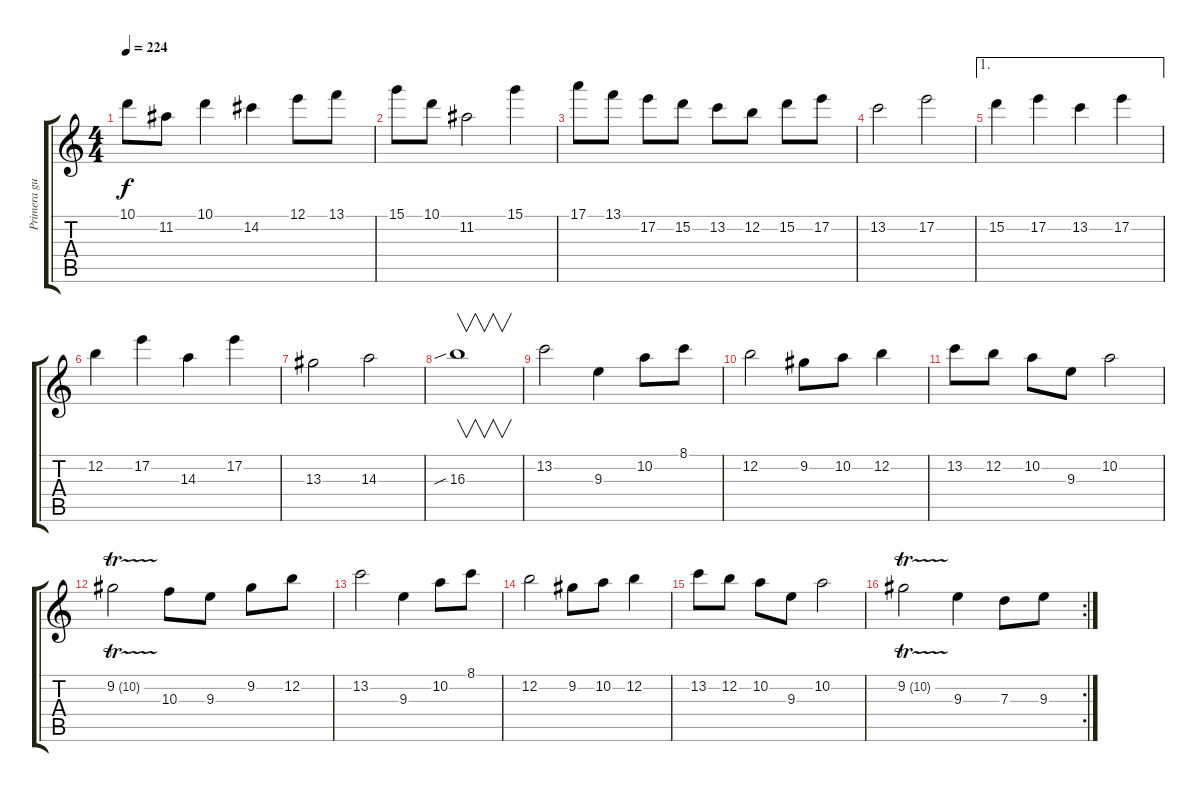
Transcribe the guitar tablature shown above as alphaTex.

\track ("Primera guitarra" "Primera gu") {instrument distortionguitar}
\staff {score tabs}
\tuning (E4 B3 G3 D3 A2 E2) {hide}
\ts (4 4)
\tempo 224
\clef g2
\ks c
10.1.8{dy f} 11.2.8 10.1.4 14.2.4 12.1.8 13.1.8 |
15.1.8 10.1.8 11.2.2 15.1.4 |
17.1.8 13.1.8 17.2.8 15.2.8 13.2.8 12.2.8 15.2.8 17.2.8 |
13.2.2 17.2.2 |
\ae 1
15.2.4 17.2.4 13.2.4 17.2.4 |
12.2.4 17.2.4 14.3.4 17.2.4 |
13.3.2 14.3.2 |
16.3{sib}.1{v} |
13.2.2 9.3.4 10.2.8 8.1.8 |
12.2.2 9.2.8 10.2.8 12.2.4 |
13.2.8 12.2.8 10.2.8 9.3.8 10.2.2 |
9.2{tr (10 16)}.2 10.3.8 9.3.8 9.2.8 12.2.8 |
13.2.2 9.3.4 10.2.8 8.1.8 |
12.2.2 9.2.8 10.2.8 12.2.4 |
13.2.8 12.2.8 10.2.8 9.3.8 10.2.2 |
\rc 2
9.2{tr (10 16)}.2 9.3.4 7.3.8 9.3.8
